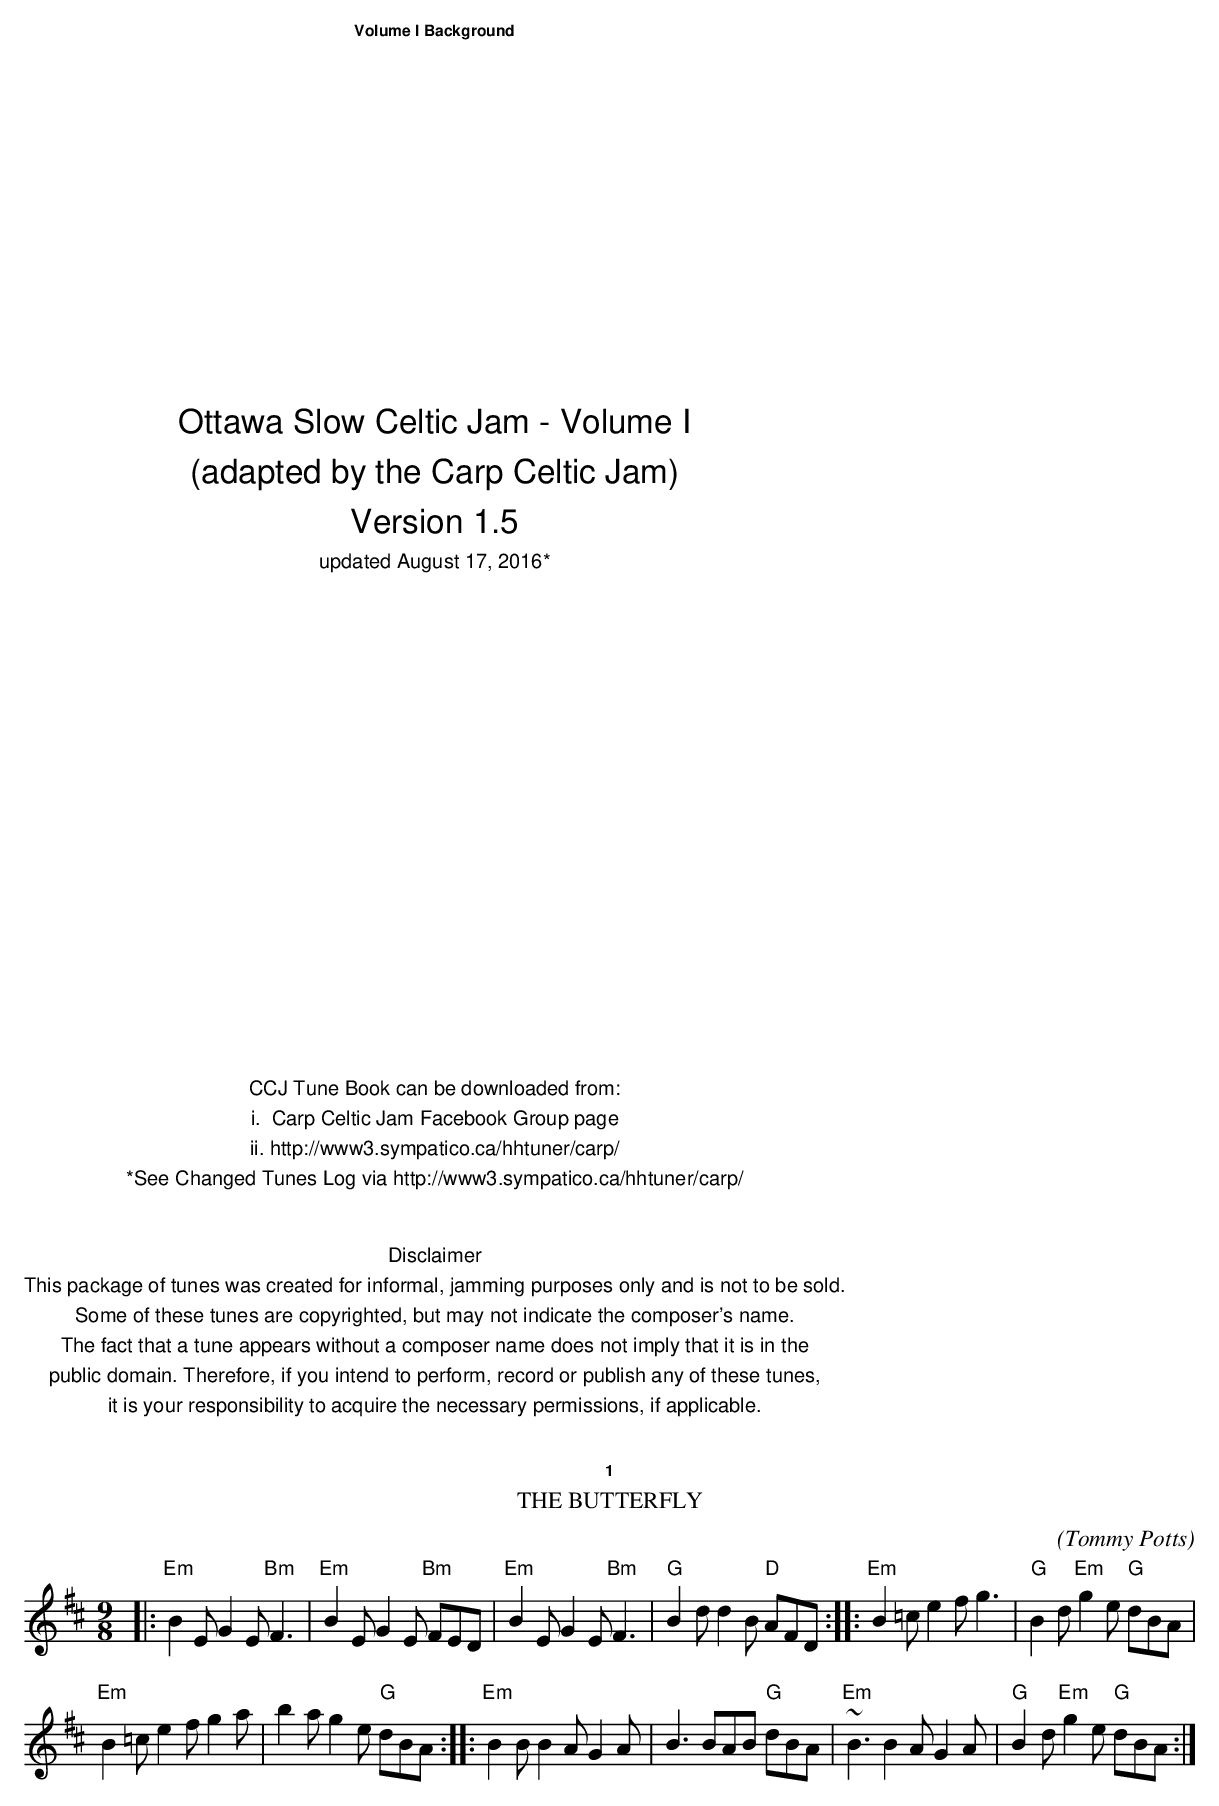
X:1
T: The Butterfly
O: (Tommy Potts)
M: 9/8
L: 1/8
K: Bmin
|: "Em"B2E G2E "Bm"F3 | "Em"B2E G2E "Bm"FED | "Em"B2E G2E "Bm"F3 |\
 "G"B2d d2B "D"AFD :: "Em"B2=c e2f g3 |"G" B2d "Em"g2e "G"dBA |
 "Em"B2=c e2f g2a |b2a g2e "G"dBA :: "Em"B2B B2A G2A |\
 B3 BAB "G"dBA | "Em"~B3 B2A G2A | "G"B2d "Em"g2e "G"dBA :|
